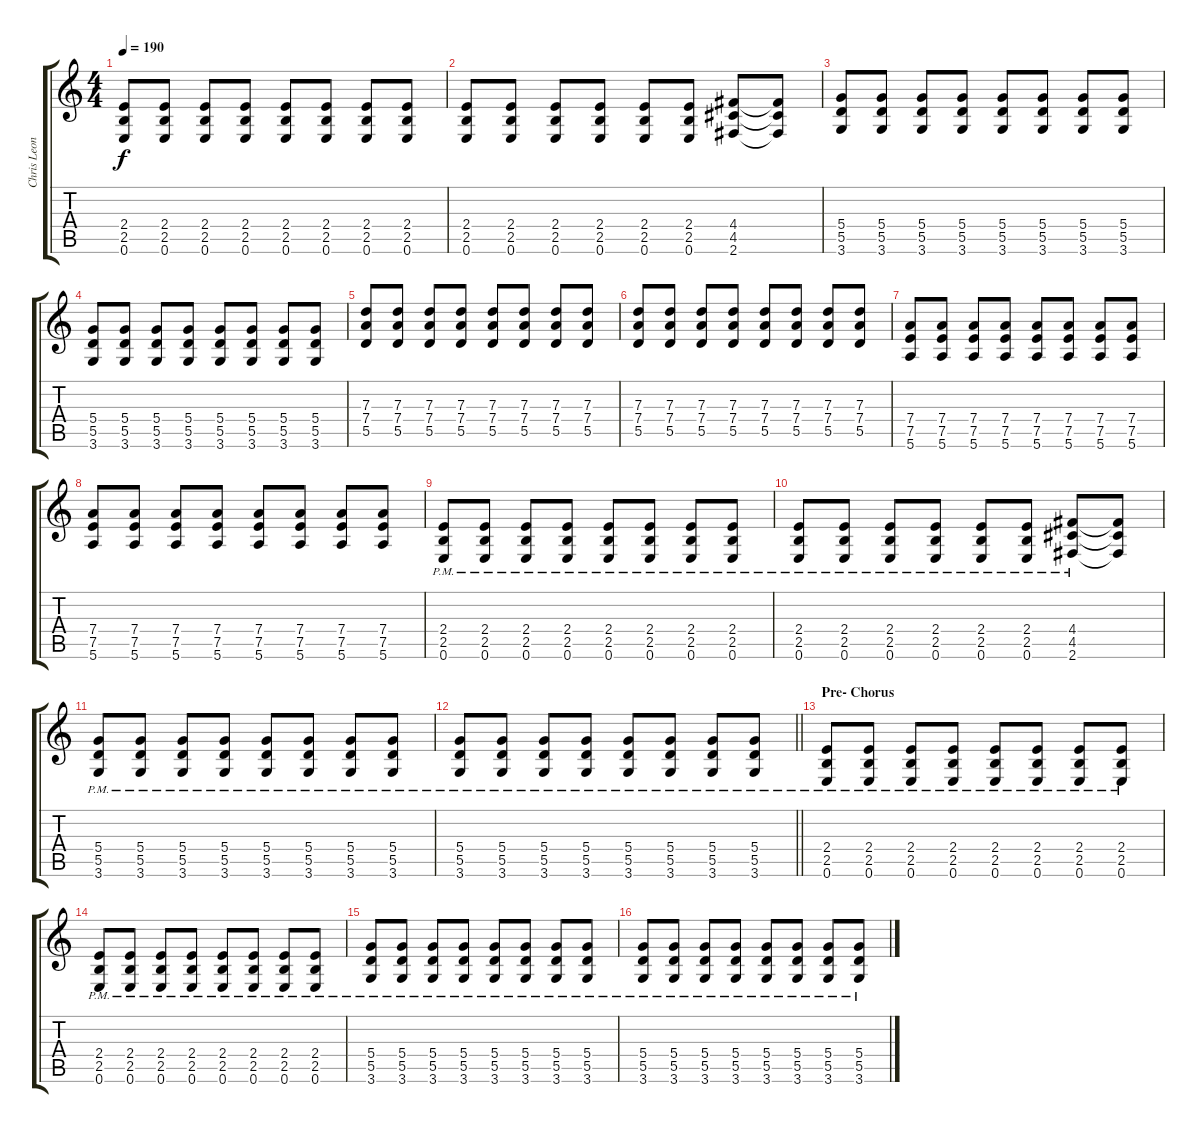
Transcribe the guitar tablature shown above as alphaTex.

\track ("Chris Leonard" "Chris Leon") {instrument distortionguitar}
\staff {score tabs}
\tuning (E4 B3 G3 D3 A2 E2) {hide}
\ts (4 4)
\tempo 190
\clef g2
\ks c
(2.4 2.5 0.6).8{dy f} (2.4 2.5 0.6).8 (2.4 2.5 0.6).8 (2.4 2.5 0.6).8 (2.4 2.5 0.6).8 (2.4 2.5 0.6).8 (2.4 2.5 0.6).8 (2.4 2.5 0.6).8 |
(2.4 2.5 0.6).8 (2.4 2.5 0.6).8 (2.4 2.5 0.6).8 (2.4 2.5 0.6).8 (2.4 2.5 0.6).8 (2.4 2.5 0.6).8 (4.4 4.5 2.6).8 (4.4{t} 4.5{t} 2.6{t}).8 |
(5.4 5.5 3.6).8 (5.4 5.5 3.6).8 (5.4 5.5 3.6).8 (5.4 5.5 3.6).8 (5.4 5.5 3.6).8 (5.4 5.5 3.6).8 (5.4 5.5 3.6).8 (5.4 5.5 3.6).8 |
(5.4 5.5 3.6).8 (5.4 5.5 3.6).8 (5.4 5.5 3.6).8 (5.4 5.5 3.6).8 (5.4 5.5 3.6).8 (5.4 5.5 3.6).8 (5.4 5.5 3.6).8 (5.4 5.5 3.6).8 |
(7.3 7.4 5.5).8 (7.3 7.4 5.5).8 (7.3 7.4 5.5).8 (7.3 7.4 5.5).8 (7.3 7.4 5.5).8 (7.3 7.4 5.5).8 (7.3 7.4 5.5).8 (7.3 7.4 5.5).8 |
(7.3 7.4 5.5).8 (7.3 7.4 5.5).8 (7.3 7.4 5.5).8 (7.3 7.4 5.5).8 (7.3 7.4 5.5).8 (7.3 7.4 5.5).8 (7.3 7.4 5.5).8 (7.3 7.4 5.5).8 |
(7.4 7.5 5.6).8 (7.4 7.5 5.6).8 (7.4 7.5 5.6).8 (7.4 7.5 5.6).8 (7.4 7.5 5.6).8 (7.4 7.5 5.6).8 (7.4 7.5 5.6).8 (7.4 7.5 5.6).8 |
(7.4 7.5 5.6).8 (7.4 7.5 5.6).8 (7.4 7.5 5.6).8 (7.4 7.5 5.6).8 (7.4 7.5 5.6).8 (7.4 7.5 5.6).8 (7.4 7.5 5.6).8 (7.4 7.5 5.6).8 |
(2.4{pm} 2.5{pm} 0.6{pm}).8 (2.4{pm} 2.5{pm} 0.6{pm}).8 (2.4{pm} 2.5{pm} 0.6{pm}).8 (2.4{pm} 2.5{pm} 0.6{pm}).8 (2.4{pm} 2.5{pm} 0.6{pm}).8 (2.4{pm} 2.5{pm} 0.6{pm}).8 (2.4{pm} 2.5{pm} 0.6{pm}).8 (2.4{pm} 2.5{pm} 0.6{pm}).8 |
(2.4{pm} 2.5{pm} 0.6{pm}).8 (2.4{pm} 2.5{pm} 0.6{pm}).8 (2.4{pm} 2.5{pm} 0.6{pm}).8 (2.4{pm} 2.5{pm} 0.6{pm}).8 (2.4{pm} 2.5{pm} 0.6{pm}).8 (2.4{pm} 2.5{pm} 0.6{pm}).8 (4.4{pm} 4.5{pm} 2.6{pm}).8 (4.4{t} 4.5{t} 2.6{t}).8 |
(5.4{pm} 5.5{pm} 3.6{pm}).8 (5.4{pm} 5.5{pm} 3.6{pm}).8 (5.4{pm} 5.5{pm} 3.6{pm}).8 (5.4{pm} 5.5{pm} 3.6{pm}).8 (5.4{pm} 5.5{pm} 3.6{pm}).8 (5.4{pm} 5.5{pm} 3.6{pm}).8 (5.4{pm} 5.5{pm} 3.6{pm}).8 (5.4{pm} 5.5{pm} 3.6{pm}).8 |
\barLineRight lightlight
(5.4{pm} 5.5{pm} 3.6{pm}).8 (5.4{pm} 5.5{pm} 3.6{pm}).8 (5.4{pm} 5.5{pm} 3.6{pm}).8 (5.4{pm} 5.5{pm} 3.6{pm}).8 (5.4{pm} 5.5{pm} 3.6{pm}).8 (5.4{pm} 5.5{pm} 3.6{pm}).8 (5.4{pm} 5.5{pm} 3.6{pm}).8 (5.4{pm} 5.5{pm} 3.6{pm}).8 |
\section ("" "Pre- Chorus")
(2.4{pm} 2.5{pm} 0.6{pm}).8 (2.4{pm} 2.5{pm} 0.6{pm}).8 (2.4{pm} 2.5{pm} 0.6{pm}).8 (2.4{pm} 2.5{pm} 0.6{pm}).8 (2.4{pm} 2.5{pm} 0.6{pm}).8 (2.4{pm} 2.5{pm} 0.6{pm}).8 (2.4{pm} 2.5{pm} 0.6{pm}).8 (2.4{pm} 2.5{pm} 0.6{pm}).8 |
(2.4{pm} 2.5{pm} 0.6{pm}).8 (2.4{pm} 2.5{pm} 0.6{pm}).8 (2.4{pm} 2.5{pm} 0.6{pm}).8 (2.4{pm} 2.5{pm} 0.6{pm}).8 (2.4{pm} 2.5{pm} 0.6{pm}).8 (2.4{pm} 2.5{pm} 0.6{pm}).8 (2.4{pm} 2.5{pm} 0.6{pm}).8 (2.4{pm} 2.5{pm} 0.6{pm}).8 |
(5.4{pm} 5.5{pm} 3.6{pm}).8 (5.4{pm} 5.5{pm} 3.6{pm}).8 (5.4{pm} 5.5{pm} 3.6{pm}).8 (5.4{pm} 5.5{pm} 3.6{pm}).8 (5.4{pm} 5.5{pm} 3.6{pm}).8 (5.4{pm} 5.5{pm} 3.6{pm}).8 (5.4{pm} 5.5{pm} 3.6{pm}).8 (5.4{pm} 5.5{pm} 3.6{pm}).8 |
(5.4{pm} 5.5{pm} 3.6{pm}).8 (5.4{pm} 5.5{pm} 3.6{pm}).8 (5.4{pm} 5.5{pm} 3.6{pm}).8 (5.4{pm} 5.5{pm} 3.6{pm}).8 (5.4{pm} 5.5{pm} 3.6{pm}).8 (5.4{pm} 5.5{pm} 3.6{pm}).8 (5.4{pm} 5.5{pm} 3.6{pm}).8 (5.4{pm} 5.5{pm} 3.6{pm}).8
